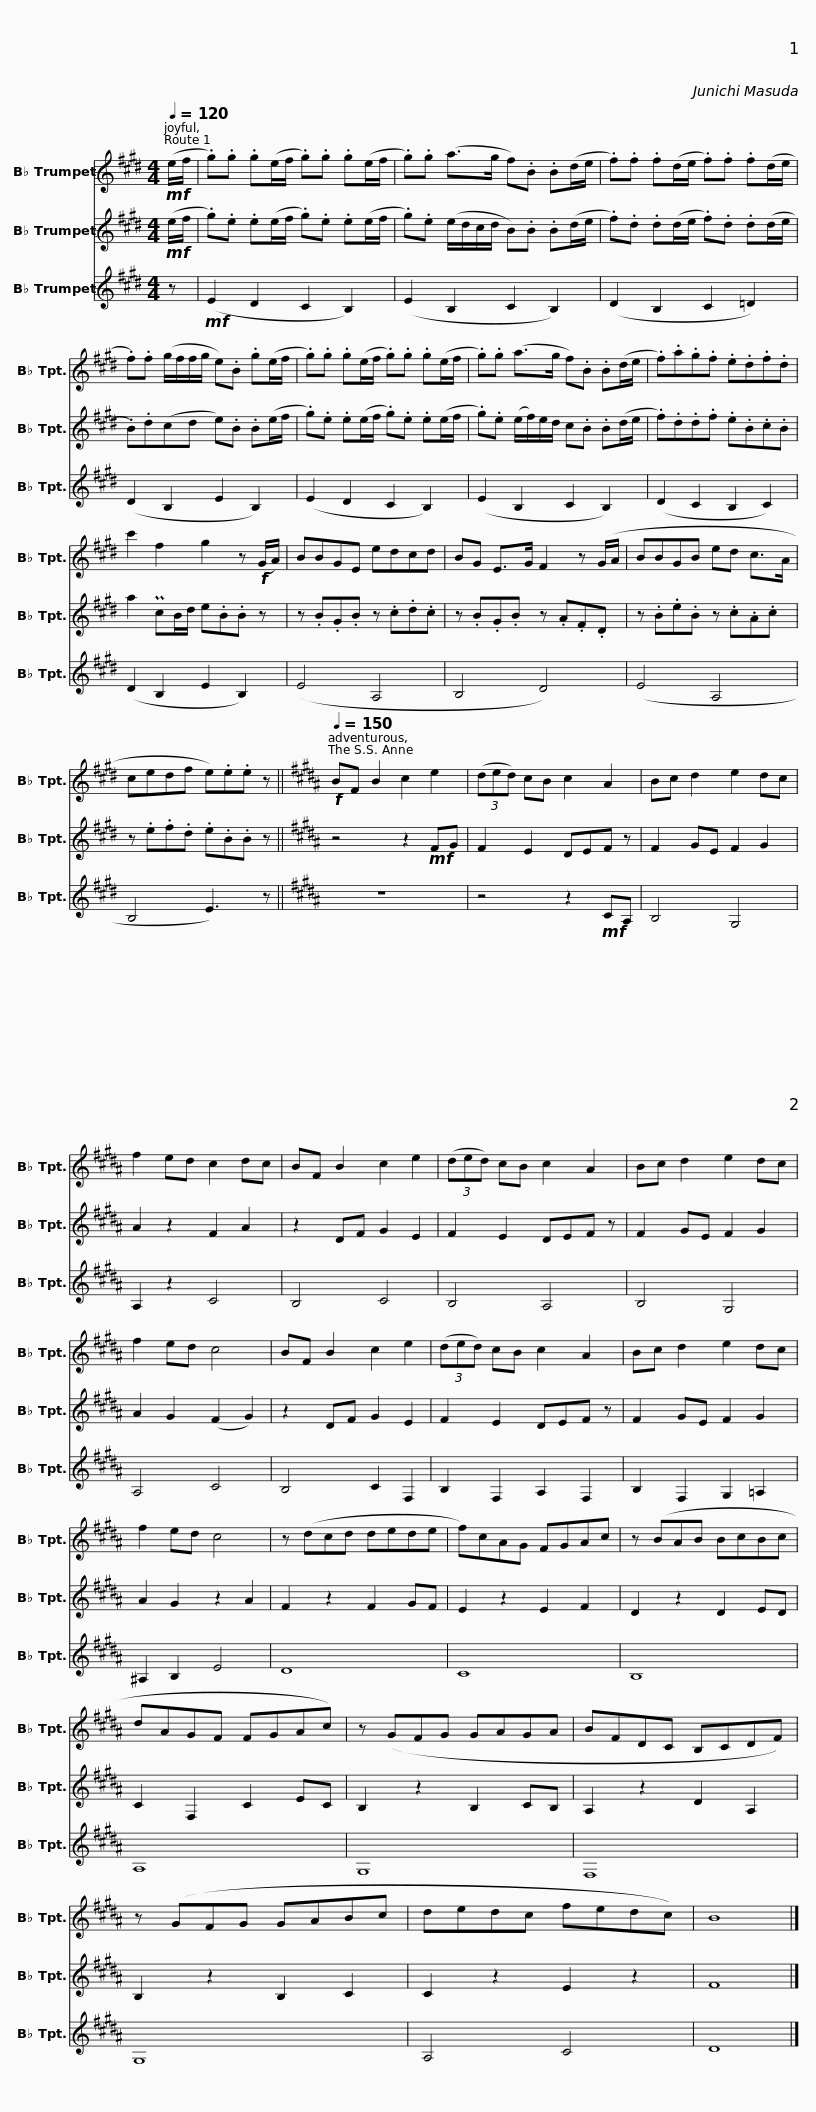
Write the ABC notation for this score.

X:1
%%score 1 2 3
L:1/8
Q:1/4=120
M:4/4
I:linebreak $
K:none
V:1 treble transpose=-2
V:2 treble transpose=-2
V:3 treble transpose=-2
V:1
[K:E]!mf! (e/f/ | .g).g .g(e/f/ .g).g .g(e/f/ | .g).g (a>g f).B .B(d/e/ | .f).f .f(d/e/ .f).f .f(d/e/ |$ .f).f (g/f/f/g/ e).B .g(e/f/ | %5
 .g).g .g(e/f/ .g).g .g(e/f/ | .g).g (a>g f).B .B(d/e/ | .f).a.g.f .e.d.f.d |$ c'2 f2 g2 z!f! (G/A/) | BBGE edcd | %10
 BG E>G F2 z (G/A/ | BBGB ed c>A |$ cedf e).e.e z ||[K:B]!f![Q:1/4=150] BF B2 c2 e2 | (3(ded) cB c2 A2 | %15
 Bc d2 e2 dc | f2 ed c2 dc |$ BF B2 c2 e2 | (3(ded) cB c2 A2 | Bc d2 e2 dc | %20
 f2 ed c4 | BF B2 c2 e2 |$ (3(ded) cB c2 A2 | Bc d2 e2 dc | f2 ed c4 | %25
 z (dcd dede | f)cAG FGAc |$ z (BAB BcBc | dAGF FGAc) | z (GFG GAGA | %30
 BFDC B,CDF) |$ z (GFG GABc | dedc fedc) | B8 |] %34
V:2
[K:E]!mf! (e/f/ | .g).e .e(e/f/ .g).e .e(e/f/ | .g).e (e/d/c/d/ B).B .B(d/e/ | .f).d .d(d/e/ .f).d .d(d/e/ |$ .B).d(cd e).B .B(e/f/ | %5
 .g).e .e(e/f/ .g).e .e(e/f/ | .g).e (e/f/)e/d/ c.B .B(d/e/ | .f).d.d.f .e.B.c.B |$ a2 PcB/d/ e.B.B z | z .B.G.B z .c.d.c | %10
 z .B.G.B z .A.F.D | z .B.e.B z .c.A.c |$ z .e.f.d .e.B.B z ||[K:B] z4 z2!mf! FG | F2 E2 DEF z | %15
 F2 GE F2 G2 | A2 z2 F2 A2 |$ z2 DF G2 E2 | F2 E2 DEF z | F2 GE F2 G2 | %20
 A2 G2 (F2 G2) | z2 DF G2 E2 |$ F2 E2 DEF z | F2 GE F2 G2 | A2 G2 z2 A2 | %25
 F2 z2 F2 GF | E2 z2 E2 F2 |$ D2 z2 D2 ED | C2 F,2 C2 EC | B,2 z2 B,2 CB, | %30
 A,2 z2 D2 A,2 |$ B,2 z2 B,2 C2 | C2 z2 E2 z2 | F8 |] %34
V:3
[K:E] z |!mf! (E2 D2 C2 B,2) | (E2 B,2 C2 B,2) | (D2 B,2 C2 =D2) |$ (D2 B,2 E2 B,2) | %5
 (E2 D2 C2 B,2) | (E2 B,2 C2 B,2) | (D2 C2 B,2 C2) |$ (D2 B,2 E2 B,2) | (E4 A,4 | %10
 B,4 D4) | (E4 A,4 |$ B,4 E3) z ||[K:B] z8 | z4 z2!mf! CA, | %15
 B,4 G,4 | A,2 z2 C4 |$ B,4 C4 | B,4 A,4 | B,4 G,4 | %20
 A,4 C4 | B,4 C2 F,2 |$ B,2 F,2 A,2 F,2 | B,2 F,2 G,2 =A,2 | ^A,2 B,2 E4 | %25
 D8 | C8 |$ B,8 | A,8 | G,8 | %30
 F,8 |$ G,8 | A,4 C4 | D8 |] %34
